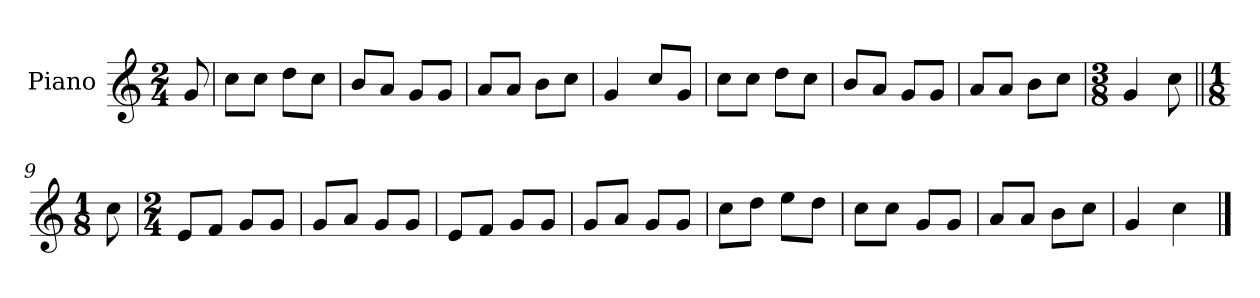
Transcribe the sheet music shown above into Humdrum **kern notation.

**kern
*part1
*staff1
*I"Piano
*I'Pno.
*clefG2
*k[]
*M2/4
=
8g/
=1
8cc\L
8cc\J
8dd\L
8cc\J
=2
8b/L
8a/J
8g/L
8g/J
=3
8a/L
8a/J
8b\L
8cc\J
=4
4g/
8cc/L
8g/J
=5
8cc\L
8cc\J
8dd\L
8cc\J
=6
8b/L
8a/J
8g/L
8g/J
=7
8a/L
8a/J
8b\L
8cc\J
=8
*M3/8
4g/
8cc\
=9||
*M1/8
8cc\
=10
*M2/4
8e/L
8f/J
8g/L
8g/J
=11
8g/L
8a/J
8g/L
8g/J
!!LO:LB:g=z
=12
8e/L
8f/J
8g/L
8g/J
=13
8g/L
8a/J
8g/L
8g/J
=14
8cc\L
8dd\J
8ee\L
8dd\J
=15
8cc\L
8cc\J
8g/L
8g/J
=16
8a/L
8a/J
8b\L
8cc\J
=17
4g/
4cc\
==
*-
